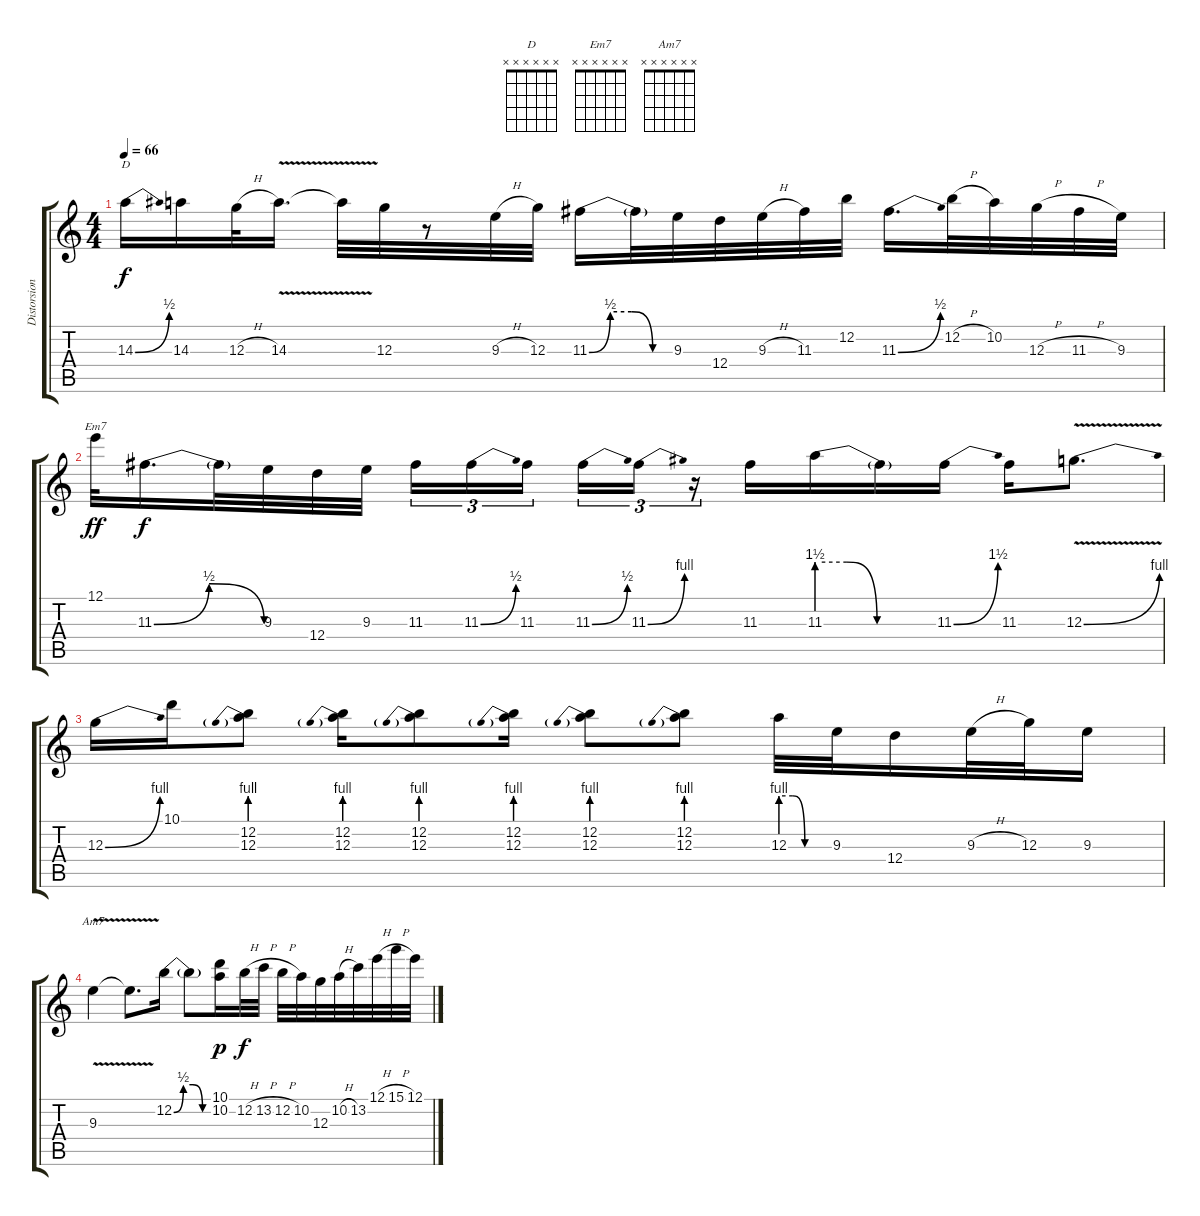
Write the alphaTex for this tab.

\track ("Distorsion" "Distorsion") {instrument distortionguitar}
\staff {score tabs}
\tuning (E4 B3 G3 D3 A2 E2) {hide}
\chord ("D" x x x x x x)
\chord ("Em7" x x x x x x)
\chord ("Am7" x x x x x x)
\ts (4 4)
\tempo 66
\clef g2
\ks c
14.3{be (bend 0 0 60 2)}.16{ch "D" dy f} 14.3.16 12.3{h}.32 14.3{v}.16{d} 14.3{t}.32 12.3.32 r.8 9.3{h}.32 12.3.32 11.3{be (custom 0 0 15 2 30 2 45 0 60 0)}.16 11.3{t}.32 9.3.32 12.4.32 9.3{h}.32 11.3.32 12.2.32 11.3{be (bend 0 0 60 2)}.16{d} 12.2{h}.32 10.2.32 12.3{h}.32 11.3{h}.32 9.3.32 |
12.1.32{ch "Em7" dy ff} 11.3{be (bendrelease 0 0 30 2 30 2 60 0)}.16{d dy f} 11.3{t}.32 9.3.32 12.4.32 9.3.32 11.3.16{tu (3 2)} 11.3{be (bend 0 0 60 2)}.16{tu (3 2)} 11.3.16{tu (3 2) beam splitsecondary} 11.3{be (bend 0 0 60 2)}.16{tu (3 2)} 11.3{be (bend 0 0 60 4)}.16{tu (3 2)} r.16{tu (3 2)} 11.3.16 11.3{be (custom 0 6 15 6 30 0 60 0)}.16 11.3{t}.16 11.3{be (bend 0 0 60 6)}.16 11.3.16 12.3{be (bend 0 0 60 4) v}.8{d} |
12.3{be (bend 0 0 60 4)}.16 10.1.16 (12.2 12.3{be (prebend 0 4 60 4)}).8 (12.2 12.3{be (prebend 0 4 60 4)}).16 (12.2 12.3{be (prebend 0 4 60 4)}).8 (12.2 12.3{be (prebend 0 4 60 4)}).16 (12.2 12.3{be (prebend 0 4 60 4)}).8 (12.2 12.3{be (prebend 0 4 60 4)}).8 12.3{be (custom 0 4 15 4 30 0 60 0)}.32 9.3.32 12.4.16 9.3{h}.32 12.3.32 9.3.16 |
9.3{v}.4{ch "Am7"} 9.3{t}.8{d} 12.2{be (custom 0 0 15 2 30 2 45 0 60 0)}.16 12.2{t}.8 (10.1 10.2).16{dy p} 12.2{h}.32{dy f} 13.2{h}.32 12.2{h}.32 10.2.32 12.3.32 10.2{h}.32 13.2.32 12.1{h}.32 15.1{h}.32 12.1.32
